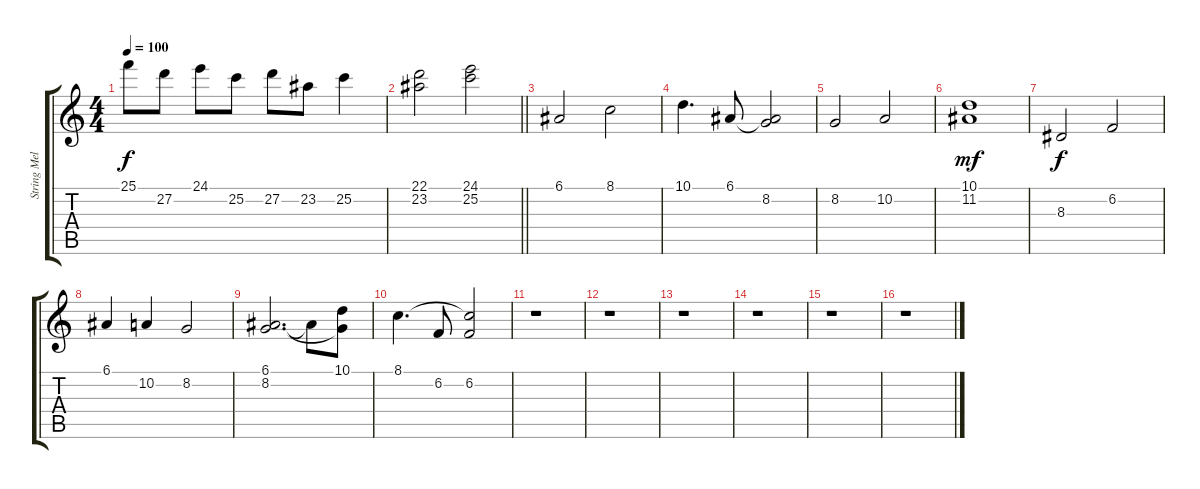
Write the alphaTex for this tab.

\track ("String Melody" "String Mel") {instrument stringensemble1}
\staff {score tabs}
\tuning (E4 B3 G3 D3 A2 E2) {hide}
\ts (4 4)
\tempo 100
\clef g2
\ks c
25.1.8{dy f} 27.2.8 24.1.8 25.2.8 27.2.8 23.2.8 25.2.4 |
\barLineRight lightlight
(22.1 23.2).2 (24.1 25.2).2 |
\section ("" "")
6.1.2 8.1.2 |
10.1.4{d} 6.1.8 (6.1{t} 8.2).2 |
8.2.2 10.2.2 |
(10.1 11.2).1{dy mf} |
8.3.2{dy f} 6.2.2 |
6.1.4 10.2.4 8.2.2 |
(6.1 8.2).2{d} 6.1{t}.8 (10.1 8.2{t}).8 |
8.1.4{d} 6.2.8 (8.1{t} 6.2).2 |
\section ("" "")
r.1 |
r.1 |
r.1 |
r.1 |
r.1 |
r.1
